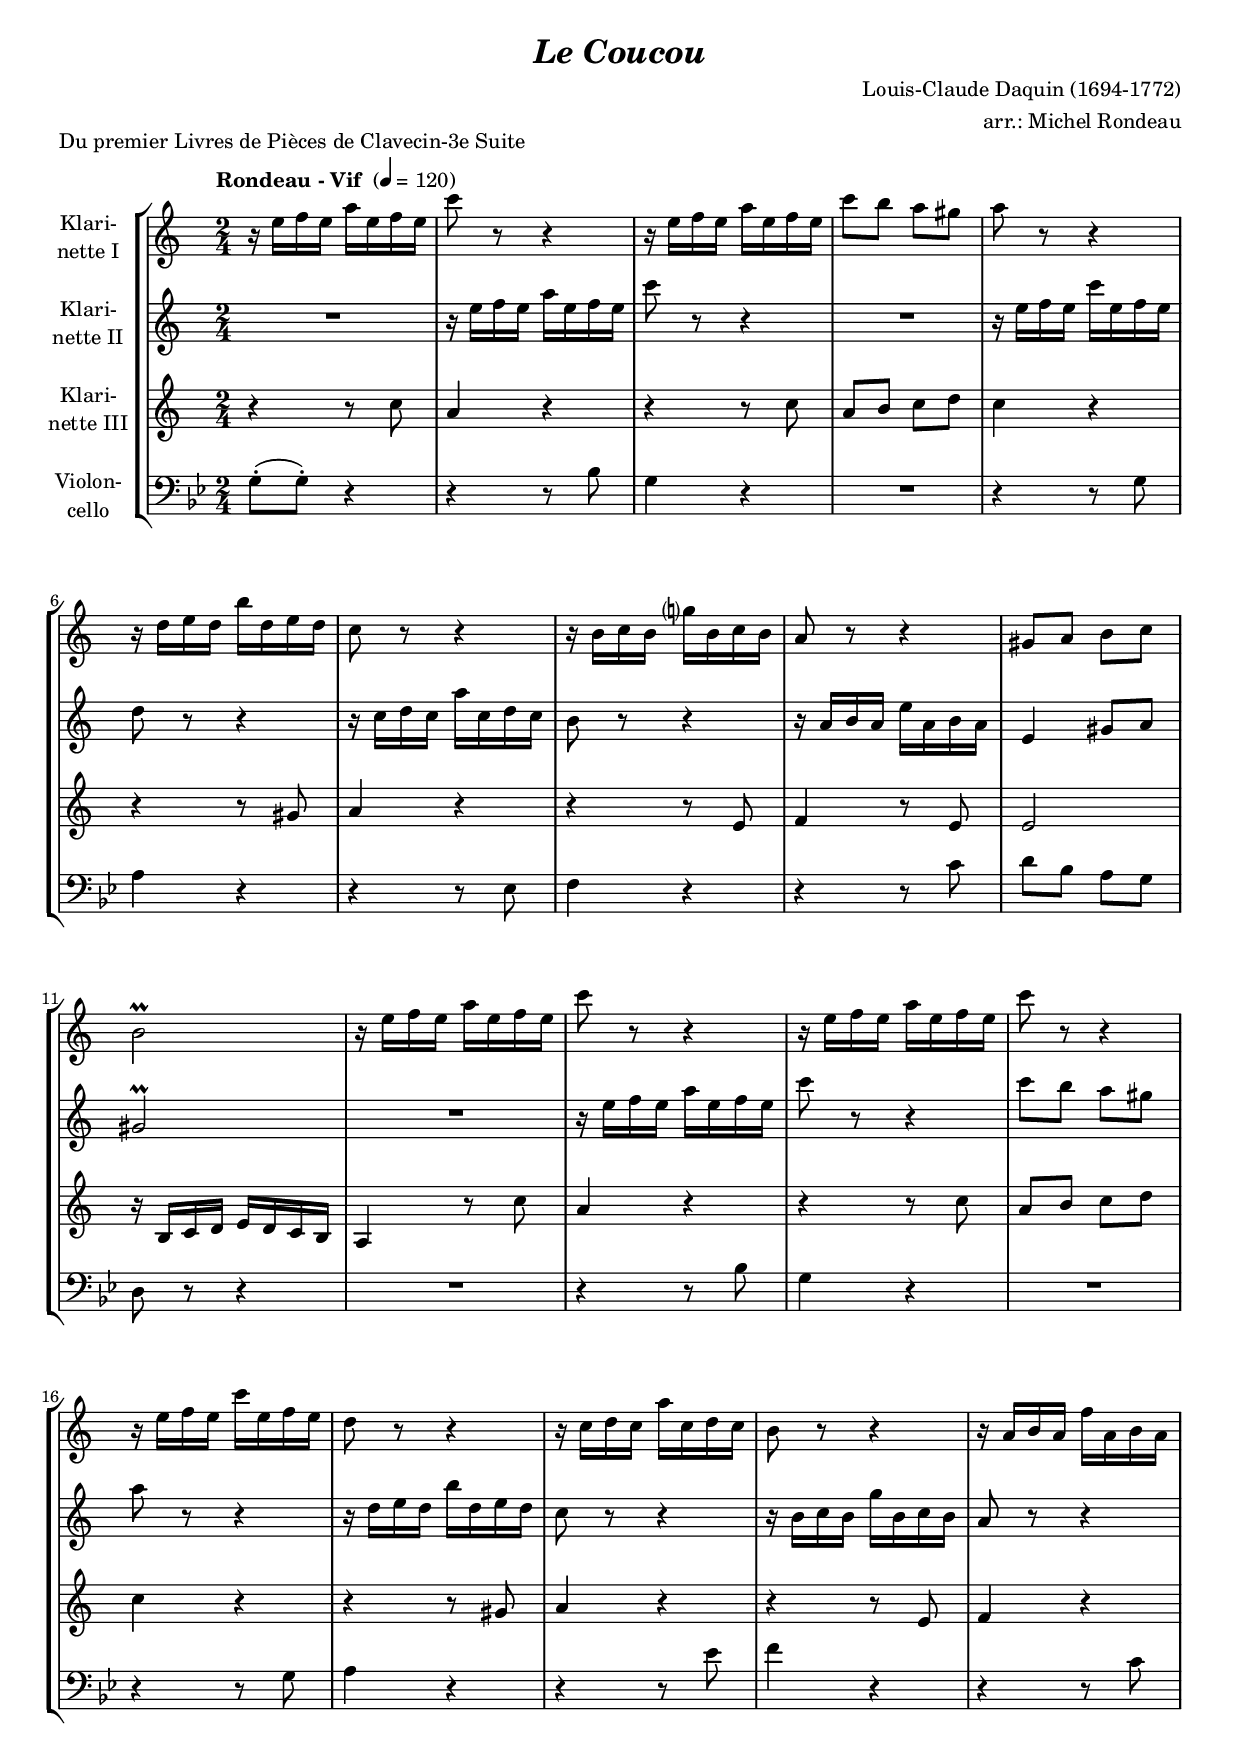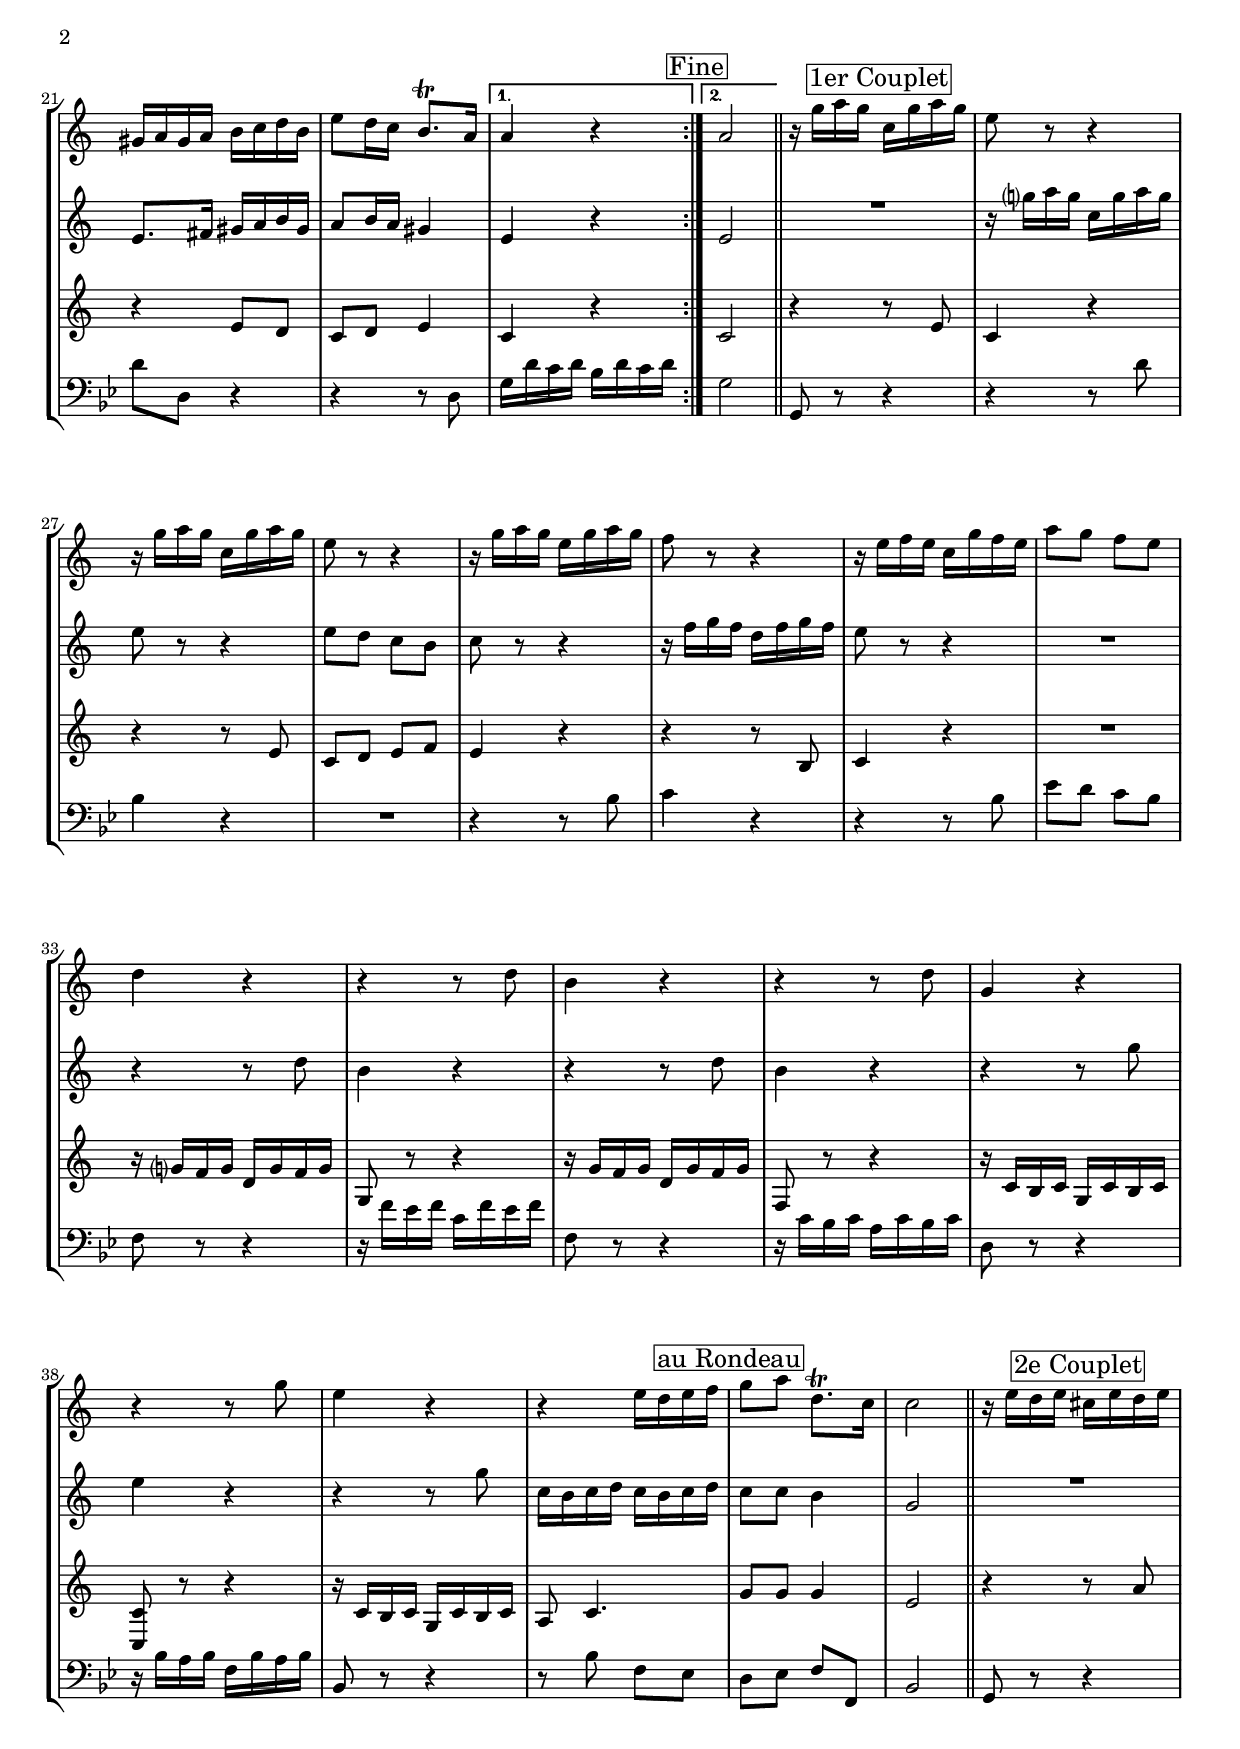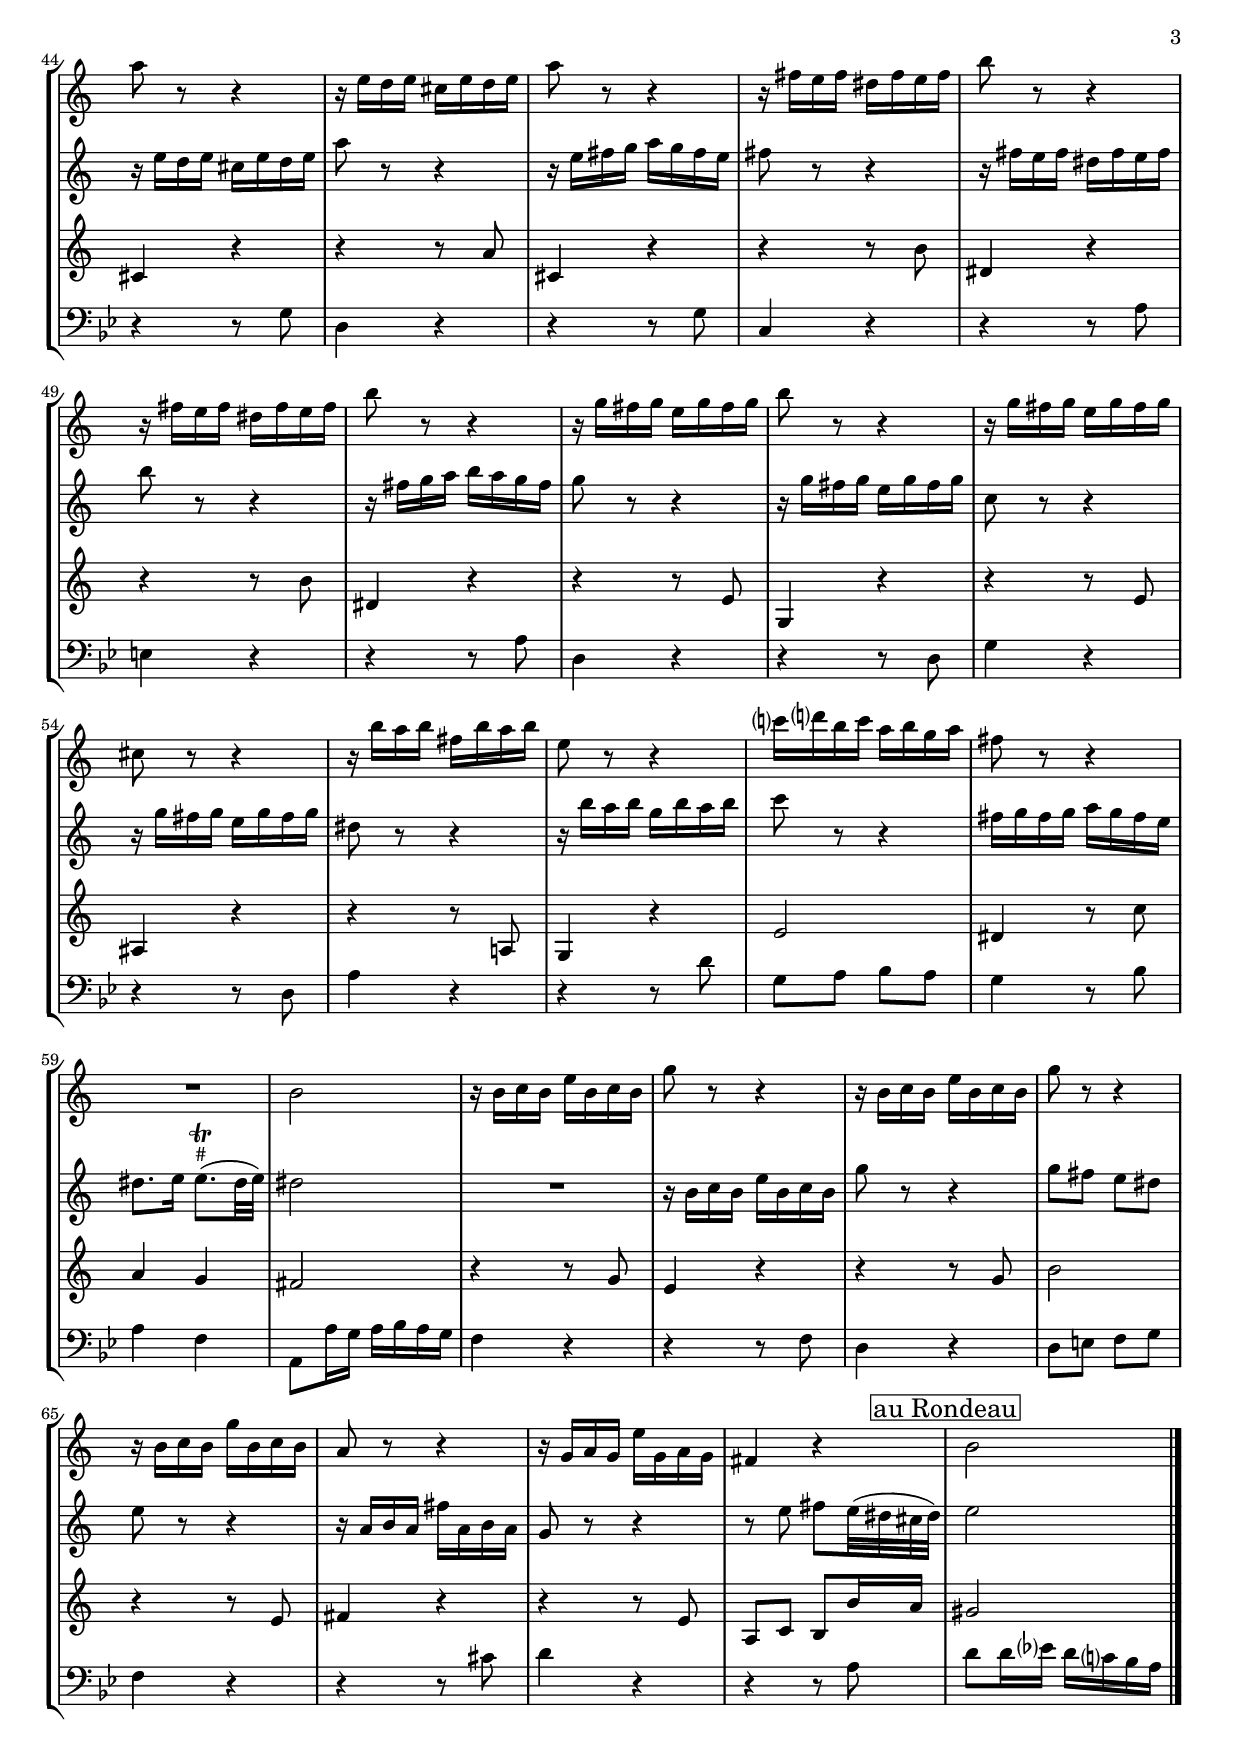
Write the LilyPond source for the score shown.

\version "2.18.2"
\include "deutsch.ly"
  
#(set-global-staff-size 18)

\header {
  title     = \markup \bold \italic "Le Coucou"
  composer  = "Louis-Claude Daquin (1694-1772)"
  arranger  = "arr.: Michel Rondeau"
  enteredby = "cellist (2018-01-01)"
  piece     = "Du premier Livres de Pièces de Clavecin-3e Suite"
}

voiceconsts = {
  \key g \major
  \time 2/4
  \clef "treble"
%  \numericTimeSignature
  \compressFullBarRests
  % Set default beaming for all staves
% \set Timing.beamExceptions = #'()
% \set Timing.baseMoment     = #(ly:make-moment 1 4)
% \set Timing.beatStructure  = #'(1 1 1)
  \tempo "Rondeau - Vif " 4=120
}

micl = "clarinet"
mifl = "flute"
miob = "oboe"
mifh = "french horn"
misx = "tenor sax"
mist = "string ensemble 1"
miba = "cello"

boxa = \mark \markup \box "1er Couplet"
boxb = \mark \markup \box "2e Couplet"

auro = \mark \markup \box "au Rondeau"
fine = \mark \markup \box "Fine"

va = \relative c'' {
  \voiceconsts

  \repeat volta 2 {
    r16 h c h e h c h
    g'8 r r4
    r16 h, c h e h c h
    g'8 fis e dis
    e r r4
    r16 a, h a fis' a, h a
    
    g8 r r4
    r16 fis g fis d'? fis, g fis
    e8 r r4
    dis8 e fis g
    fis2\prall
    r16 h c h e h c h    
    g'8 r r4
    
    r16 h, c h e h c h
    g'8 r r4
    r16 h, c h g' h, c h
    a8 r r4
    r16 g a g e' g, a g
    fis8 r r4

    r16 e fis e c' e, fis e
    dis e dis e fis g a fis
    h8 a16 g fis8.\trill e16
  }
  \alternative {
    { e4 r }
    { \fine e2 }
  } \bar "||"

  r16 d' e d \boxa g, d' e d
  h8 r r4

  r16 d e d g, d' e d
  h8 r r4
  r16 d e d h d e d
  c8 r r4
  r16 h c h g d' c h
  e8 d c h
  a4 r
  r r8 a

  fis4 r
  r r8 a
  d,4 r
  r r8 d'
  h4 r
  r h16 a h c \auro
  d8 e a,8.\trill g16
  g2 \bar "||"
  r16 h a h \boxb gis h a h

  e8 r r4
  r16 h a h gis h a h
  e8 r r4
  r16 cis h cis ais cis h cis
  fis8 r r4

  r16 cis h cis ais cis h cis
  fis8 r r4
  r16 d cis d h d cis d
  fis8 r r4
  r16 d cis d h d cis d

  gis,8 r r4
  r16 fis' e fis cis fis e fis
  h,8 r r4
  g'?16 a? fis g e fis d e
  cis8 r r4

  R2
  fis,
  r16 fis g fis h fis g fis
  d'8 r r4
  r16 fis, g fis h fis g fis
  d'8 r r4

  r16 fis, g fis d' fis, g fis
  e8 r r4
  r16 d e d h' d, e d
  cis4 r \auro
  fis2 \bar "|."
}

vb = \relative c'' {
  \voiceconsts

  \repeat volta 2 {
    R2
    r16 h c h e h c h
    g'8 r r4
    R2
    r16 h, c h g' h, c h
    a8 r r4
    
    r16 g a g e' g, a g
    fis8 r r4
    r16 e fis e h' e, fis e
    h4 dis8 e
    dis2\prall
    R
    r16 h' c h e h c h
    
    g'8 r r4
    g8 fis e dis
    e r r4
    r16 a, h a fis' a, h a
    g8 r r4
    r16 fis g fis d' fis, g fis

    e8 r r4
    h8. cis16 dis e fis dis
    e8 fis16 e dis4
  }
  \alternative {
    { h r }
    { \fine h2 }
  } \bar "||"
  << R \\ { s4 \boxa s } >>
  r16 d'? e d g, d' e d

  h8 r r4
  h8 a g fis
  g r r4
  r16 c d c a c d c
  h8 r r4
  R2
  r4 r8 a
  fis4 r

  r r8 a
  fis4 r
  r r8 d'
  h4 r
  r r8 d
  g,16 fis g a g fis g a \auro
  g8 g fis4
  d2 \bar "||"
  << R \\ { s4 \boxb s } >>

  r16 h' a h gis h a h
  e8 r r4
  r16 h cis d e d cis h
  cis8 r r4
  r16 cis h cis ais cis h cis

  fis8 r r4
  r16 cis d e fis e d cis
  d8 r r4
  r16 d cis d h d cis d
  g,8 r r4

  r16 d' cis d h d cis d
  ais8 r r4
  r16 fis' e fis d fis e fis
  g8 r r4
  cis,16 d cis d e d cis h

  ais8. h16 h8.(\trill^"#" ais32 h)
  ais2
  R
  r16 fis g fis h fis g fis
  d'8 r r4
  d8 cis h ais

  h r r4
  r16 e, fis e cis' e, fis e
  d8 r r4
  r8 h' cis h32( ais gis ais) \auro
  h2 \bar "|."
}

vc = \relative c'' {
  \voiceconsts

  \repeat volta 2 {
    r4 r8 g
    e4 r
    r r8 g
    e fis g a
    g4 r
    r r8 dis
    e4 r
    r r8 h
    
    c4 r8 h
    h2
    r16 fis g a h a g fis
    e4 r8 g'    
    e4 r
    r r8 g
    e fis g a
    
    g4 r
    r r8 dis
    e4 r
    r r8 h
    c4 r
    r h8 a
    g a h4
   }
  \alternative {
    { g r }
    { \fine g2 }
  } \bar "||"
  r4 \boxa r8 h
  g4 r
  r r8 h
  g a h c
  h4 r
  r r8 fis
  g4 r
  R2

  r16 d'? c d a d c d
  d,8 r r4
  r16 d' c d a d c d
  c,8 r r4
  r16 g' fis g d g fis g

  <g, g'>8 r r4
  r16 g' fis g d g fis g
  e8 g4. \auro
  d'8 d d4
  h2 \bar "||"
  r4 \boxb r8 e
  gis,4 r

  r r8 e'
  gis,4 r
  r r8 fis'
  ais,4 r
  r r8 fis'
  ais,4 r
  r r8 h
  d,4 r

  r r8 h'
  eis,4 r
  r r8 e!
  d4 r
  h'2
  ais4 r8 g'
  e4 d
  cis2
  r4 r8 d

  h4 r
  r r8 d
  fis2
  r4 r8 h,
  cis4 r
  r r8 h
  e, g fis fis'16 e \auro
  dis2 \bar "|."
}

vd = \relative c {
  \voiceconsts
  \clef "bass"

  \repeat volta 2 {
    e8(-. e)-. r4
    r r8 g
    e4 r
    R2
    r4 r8 e
    fis4 r
    r r8 c
    d4 r
    
    r r8 a'
    h g fis e
    h r r4
    R2
    r4 r8 g'
    e4 r
    R2
    
    r4 r8 e
    fis4 r
    r r8 c'
    d4 r
    r r8 a
    h h, r4
    r r8 h
  }
  \alternative {
    { e16 h' a h g h a h }
    { \fine e,2 }
  } \bar "||"
  e,8 r \boxa r4
  r r8 h''
  g4 r
  R2
  r4 r8 g
  a4 r
  r r8 g
  c h a g

  d r r4
  r16 d' c d a d c d
  d,8 r r4
  r16 a' g a fis a g a
  h,8 r r4

  r16 g' fis g d g fis g
  g,8 r r4
  r8 g' d c \auro
  h c d d,
  g2 \bar "||"
  e8 r \boxb r4
  r r8 e'

  h4 r
  r r8 e
  a,4 r
  r r8 fis'
  cis4 r
  r r8 fis
  h,4 r
  r r8 h

  e4 r
  r r8 h
  fis'4 r
  r r8 h
  e, fis g fis
  e4 r8 g
  fis4 d
  fis,8 fis'16 e fis g fis e
  d4 r

  r r8 d
  h4 r
  h8 cis d e
  d4 r
  r r8 ais'
  h4 r
  r r8 fis \auro
  h h16 c? h a? g fis \bar "|."
}


music = \new StaffGroup <<
      \new Staff {
	\set Staff.midiInstrument = \micl
	\set Staff.instrumentName = \markup \center-column { "Klari-" "nette I" }
	\transpose g c' { \va }
      }

      \new Staff {
	\set Staff.midiInstrument = \micl
	\set Staff.instrumentName = \markup \center-column { "Klari-" "nette II" }
	\transpose g c' { \vb }
      }

      \new Staff {
	\set Staff.midiInstrument = \micl
	\set Staff.instrumentName = \markup \center-column { "Klari-" "nette III" }
	\transpose g c' { \vc }
      }

      \new Staff {
	\set Staff.midiInstrument = \miba
	\set Staff.instrumentName = \markup \center-column { "Violon-" "cello" }
	\transpose g b { \vd }
      }
>>

\book {
  \score {
    \music
    \layout {}
  }

  \score {
    \unfoldRepeats \music

    \midi {
      \context {
        \Score
      }
    }
  }
}
